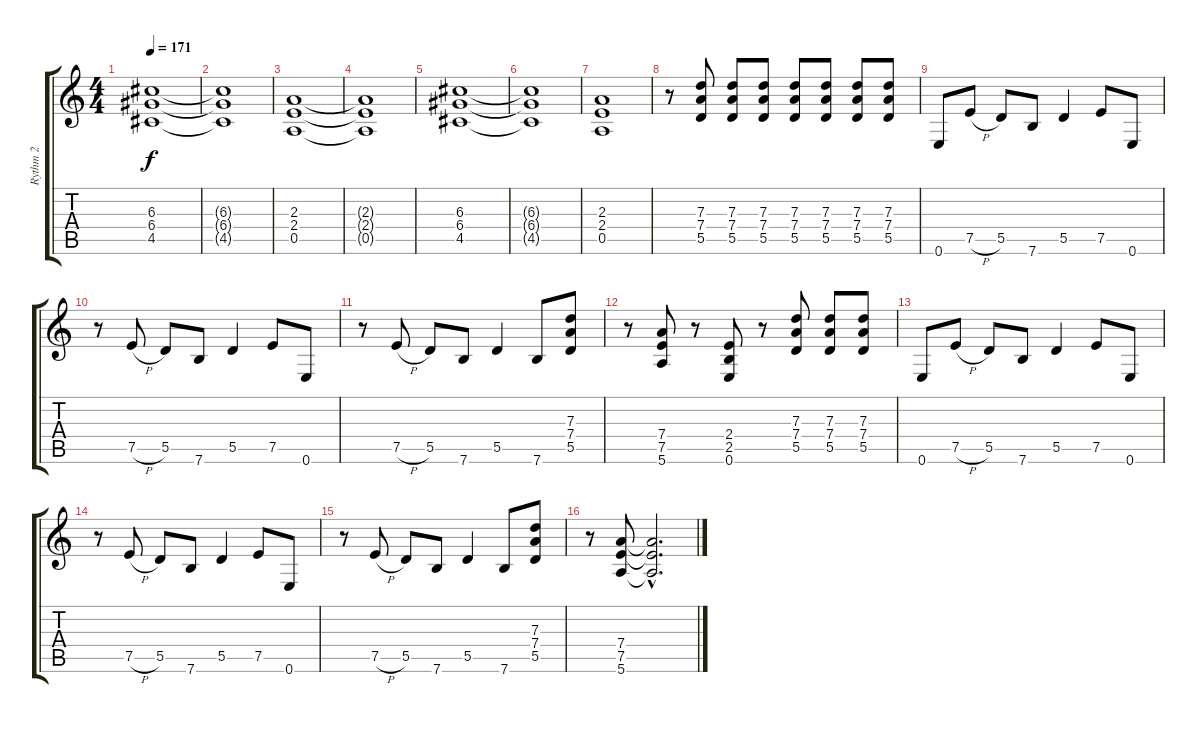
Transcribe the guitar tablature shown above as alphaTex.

\track ("Rythm 2" "Rythm 2") {instrument overdrivenguitar}
\staff {score tabs}
\tuning (E4 B3 G3 D3 A2 E2) {hide}
\ts (4 4)
\tempo 171
\clef g2
\ks c
(6.3 6.4 4.5).1{dy f} |
(6.3{t} 6.4{t} 4.5{t}).1 |
(2.3 2.4 0.5).1 |
(2.3{t} 2.4{t} 0.5{t}).1 |
(6.3 6.4 4.5).1 |
(6.3{t} 6.4{t} 4.5{t}).1 |
(2.3 2.4 0.5).1 |
r.8 (7.3 7.4 5.5).8 (7.3 7.4 5.5).8 (7.3 7.4 5.5).8 (7.3 7.4 5.5).8 (7.3 7.4 5.5).8 (7.3 7.4 5.5).8 (7.3 7.4 5.5).8 |
0.6.8 7.5{h}.8 5.5.8 7.6.8 5.5.4 7.5.8 0.6.8 |
r.8 7.5{h}.8 5.5.8 7.6.8 5.5.4 7.5.8 0.6.8 |
r.8 7.5{h}.8 5.5.8 7.6.8 5.5.4 7.6.8 (7.3 7.4 5.5).8 |
r.8 (7.4 7.5 5.6).8 r.8 (2.4 2.5 0.6).8 r.8 (7.3 7.4 5.5).8 (7.3 7.4 5.5).8 (7.3 7.4 5.5).8 |
0.6.8 7.5{h}.8 5.5.8 7.6.8 5.5.4 7.5.8 0.6.8 |
r.8 7.5{h}.8 5.5.8 7.6.8 5.5.4 7.5.8 0.6.8 |
r.8 7.5{h}.8 5.5.8 7.6.8 5.5.4 7.6.8 (7.3 7.4 5.5).8 |
r.8 (7.4 7.5 5.6).8 (7.4{hac t} 7.5{hac t} 5.6{hac t}).2{d}
